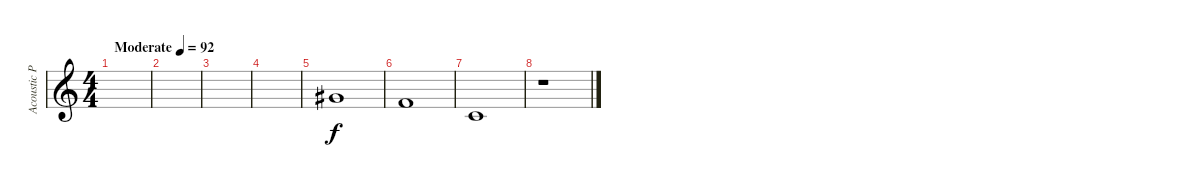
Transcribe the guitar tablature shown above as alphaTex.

\track ("Acoustic Piano (Staff 1)" "Acoustic P") {instrument acousticgrandpiano}
\staff {score}
\tuning (E4 B3 G3 D3 A2 E2 B1) {hide}
\ts (4 4)
\tempo (92 "Moderate")
\clef g2
\ks c
|
|
|
|
4.6.1{ot 15mb} |
1.6.1{ot 15mb} |
1.7.1{ot 15mb} |
r.1{ot 15mb}
